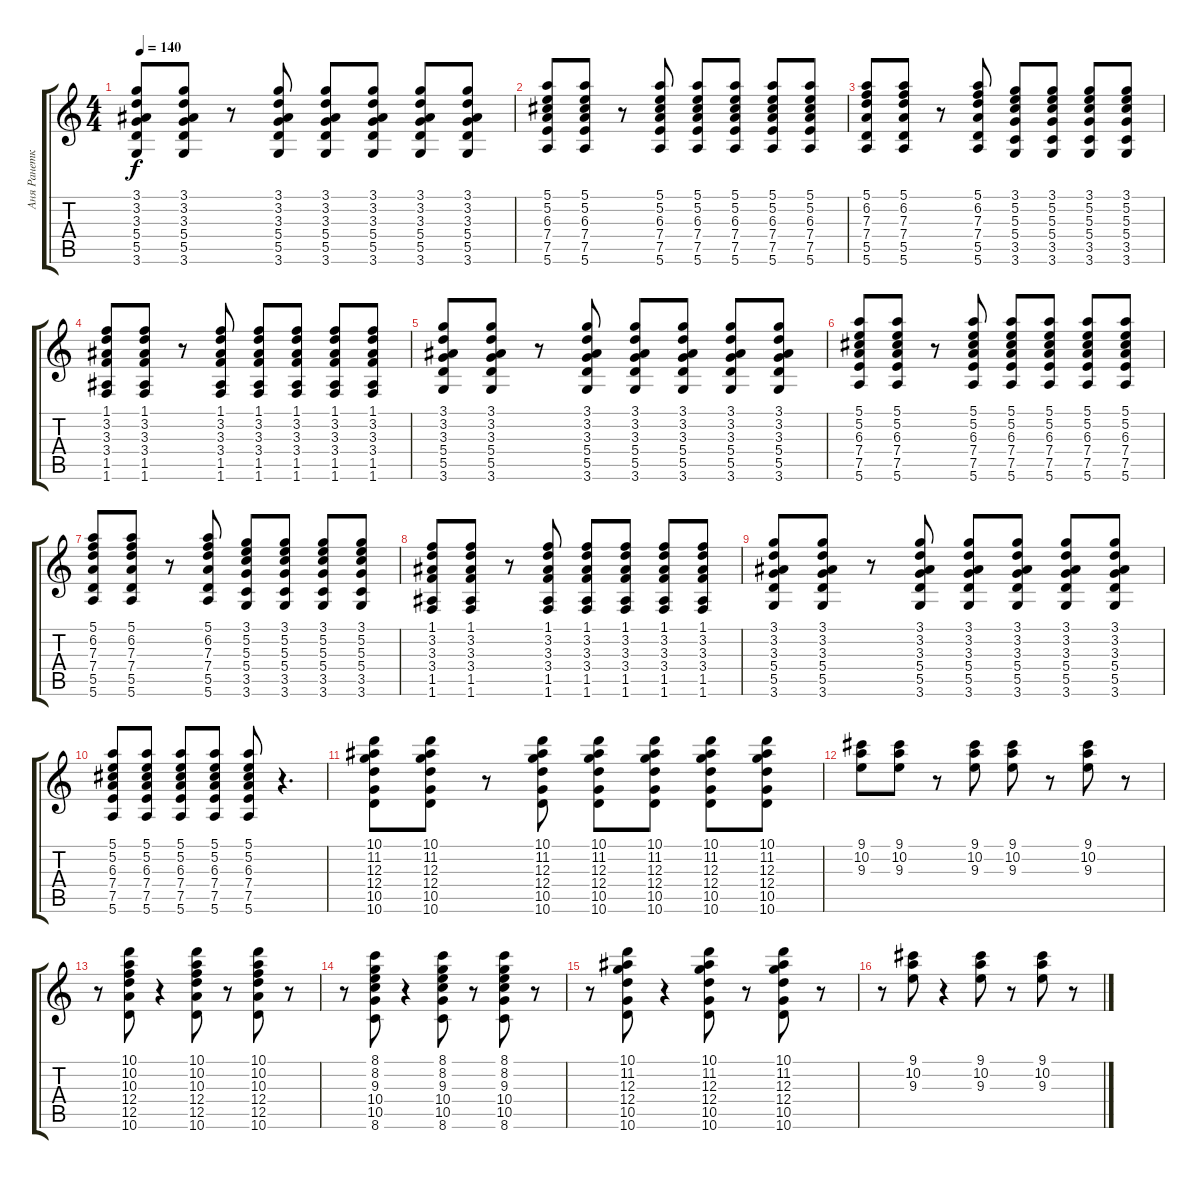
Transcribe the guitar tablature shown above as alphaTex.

\track ("Аня Ранетка" "Аня Ранетк") {instrument distortionguitar}
\staff {score tabs}
\tuning (E4 B3 G3 D3 A2 E2) {hide}
\ts (4 4)
\tempo 140
\clef g2
\ks c
(3.1 3.2 3.3 5.4 5.5 3.6).8{dy f} (3.1 3.2 3.3 5.4 5.5 3.6).8 r.8 (3.1 3.2 3.3 5.4 5.5 3.6).8 (3.1 3.2 3.3 5.4 5.5 3.6).8 (3.1 3.2 3.3 5.4 5.5 3.6).8 (3.1 3.2 3.3 5.4 5.5 3.6).8 (3.1 3.2 3.3 5.4 5.5 3.6).8 |
(5.1 5.2 6.3 7.4 7.5 5.6).8 (5.1 5.2 6.3 7.4 7.5 5.6).8 r.8 (5.1 5.2 6.3 7.4 7.5 5.6).8 (5.1 5.2 6.3 7.4 7.5 5.6).8 (5.1 5.2 6.3 7.4 7.5 5.6).8 (5.1 5.2 6.3 7.4 7.5 5.6).8 (5.1 5.2 6.3 7.4 7.5 5.6).8 |
(5.1 6.2 7.3 7.4 5.5 5.6).8{volume 5 instrument electricguitarclean} (5.1 6.2 7.3 7.4 5.5 5.6).8 r.8 (5.1 6.2 7.3 7.4 5.5 5.6).8 (3.1 5.2 5.3 5.4 3.5 3.6).8 (3.1 5.2 5.3 5.4 3.5 3.6).8 (3.1 5.2 5.3 5.4 3.5 3.6).8 (3.1 5.2 5.3 5.4 3.5 3.6).8 |
(1.1 3.2 3.3 3.4 1.5 1.6).8 (1.1 3.2 3.3 3.4 1.5 1.6).8 r.8 (1.1 3.2 3.3 3.4 1.5 1.6).8 (1.1 3.2 3.3 3.4 1.5 1.6).8 (1.1 3.2 3.3 3.4 1.5 1.6).8 (1.1 3.2 3.3 3.4 1.5 1.6).8 (1.1 3.2 3.3 3.4 1.5 1.6).8 |
(3.1 3.2 3.3 5.4 5.5 3.6).8 (3.1 3.2 3.3 5.4 5.5 3.6).8 r.8 (3.1 3.2 3.3 5.4 5.5 3.6).8 (3.1 3.2 3.3 5.4 5.5 3.6).8 (3.1 3.2 3.3 5.4 5.5 3.6).8 (3.1 3.2 3.3 5.4 5.5 3.6).8 (3.1 3.2 3.3 5.4 5.5 3.6).8 |
(5.1 5.2 6.3 7.4 7.5 5.6).8 (5.1 5.2 6.3 7.4 7.5 5.6).8 r.8 (5.1 5.2 6.3 7.4 7.5 5.6).8 (5.1 5.2 6.3 7.4 7.5 5.6).8 (5.1 5.2 6.3 7.4 7.5 5.6).8 (5.1 5.2 6.3 7.4 7.5 5.6).8 (5.1 5.2 6.3 7.4 7.5 5.6).8 |
(5.1 6.2 7.3 7.4 5.5 5.6).8 (5.1 6.2 7.3 7.4 5.5 5.6).8 r.8 (5.1 6.2 7.3 7.4 5.5 5.6).8 (3.1 5.2 5.3 5.4 3.5 3.6).8 (3.1 5.2 5.3 5.4 3.5 3.6).8 (3.1 5.2 5.3 5.4 3.5 3.6).8 (3.1 5.2 5.3 5.4 3.5 3.6).8 |
(1.1 3.2 3.3 3.4 1.5 1.6).8 (1.1 3.2 3.3 3.4 1.5 1.6).8 r.8 (1.1 3.2 3.3 3.4 1.5 1.6).8 (1.1 3.2 3.3 3.4 1.5 1.6).8 (1.1 3.2 3.3 3.4 1.5 1.6).8 (1.1 3.2 3.3 3.4 1.5 1.6).8 (1.1 3.2 3.3 3.4 1.5 1.6).8 |
(3.1 3.2 3.3 5.4 5.5 3.6).8 (3.1 3.2 3.3 5.4 5.5 3.6).8 r.8 (3.1 3.2 3.3 5.4 5.5 3.6).8 (3.1 3.2 3.3 5.4 5.5 3.6).8 (3.1 3.2 3.3 5.4 5.5 3.6).8 (3.1 3.2 3.3 5.4 5.5 3.6).8 (3.1 3.2 3.3 5.4 5.5 3.6).8 |
(5.1 5.2 6.3 7.4 7.5 5.6).8 (5.1 5.2 6.3 7.4 7.5 5.6).8 (5.1 5.2 6.3 7.4 7.5 5.6).8 (5.1 5.2 6.3 7.4 7.5 5.6).8 (5.1 5.2 6.3 7.4 7.5 5.6).8 r.4{d} |
(10.1 11.2 12.3 12.4 10.5 10.6).8{volume 5} (10.1 11.2 12.3 12.4 10.5 10.6).8 r.8 (10.1 11.2 12.3 12.4 10.5 10.6).8 (10.1 11.2 12.3 12.4 10.5 10.6).8 (10.1 11.2 12.3 12.4 10.5 10.6).8 (10.1 11.2 12.3 12.4 10.5 10.6).8 (10.1 11.2 12.3 12.4 10.5 10.6).8 |
(9.1 10.2 9.3).8 (9.1 10.2 9.3).8 r.8 (9.1 10.2 9.3).8 (9.1 10.2 9.3).8 r.8 (9.1 10.2 9.3).8 r.8 |
r.8 (10.1 10.2 10.3 12.4 12.5 10.6).8 r.4 (10.1 10.2 10.3 12.4 12.5 10.6).8 r.8 (10.1 10.2 10.3 12.4 12.5 10.6).8 r.8 |
r.8 (8.1 8.2 9.3 10.4 10.5 8.6).8 r.4 (8.1 8.2 9.3 10.4 10.5 8.6).8 r.8 (8.1 8.2 9.3 10.4 10.5 8.6).8 r.8 |
r.8 (10.1 11.2 12.3 12.4 10.5 10.6).8 r.4 (10.1 11.2 12.3 12.4 10.5 10.6).8 r.8 (10.1 11.2 12.3 12.4 10.5 10.6).8 r.8 |
r.8 (9.1 10.2 9.3).8 r.4 (9.1 10.2 9.3).8 r.8 (9.1 10.2 9.3).8 r.8
